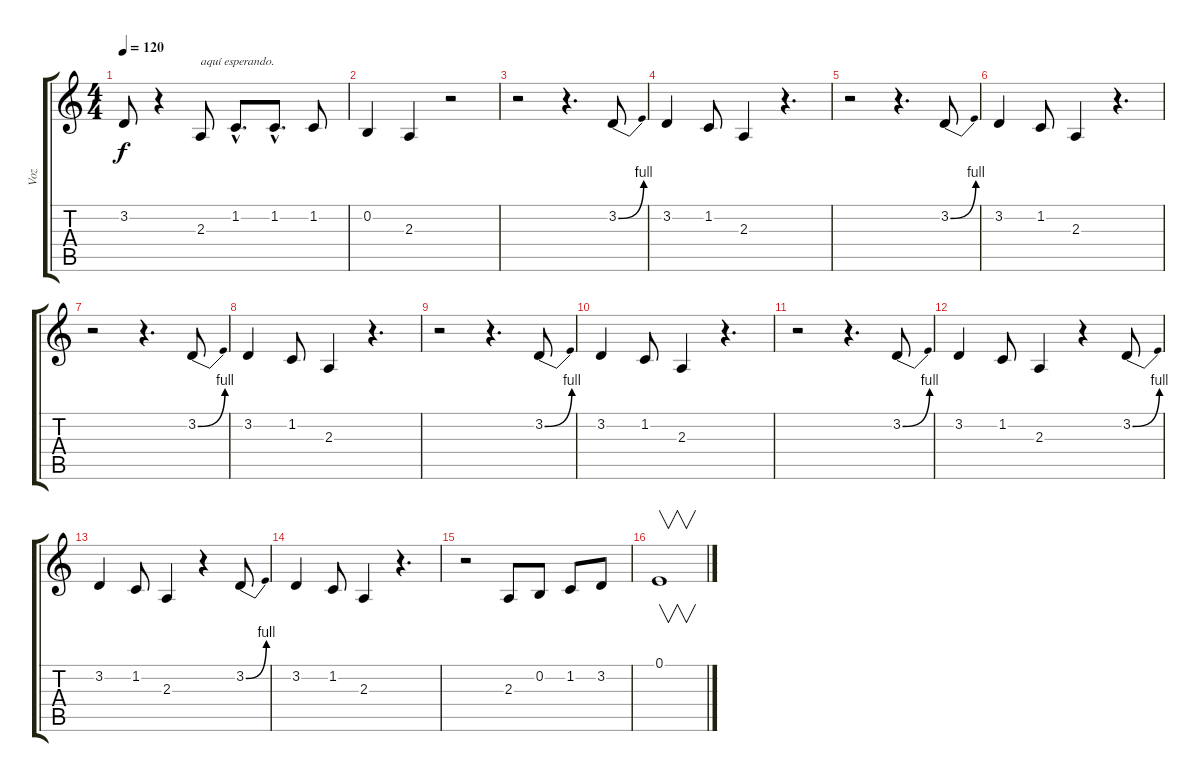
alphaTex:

\track ("Voz" "Voz") {instrument lead2sawtooth}
\staff {score tabs}
\tuning (E4 B3 G3 D3 A2 E2) {hide}
\ts (4 4)
\tempo 120
\clef g2
\ks c
3.2{t}.8{dy f} r.4 2.3.8{txt "aquí esperando."} 1.2{hac}.8{d} 1.2{hac}.8{d} 1.2.8 |
0.2.4 2.3.4 r.2 |
r.2 r.4{d} 3.2{be (bend 0 0 60 4)}.8 |
3.2.4 1.2.8 2.3.4 r.4{d} |
r.2 r.4{d} 3.2{be (bend 0 0 60 4)}.8 |
3.2.4 1.2.8 2.3.4 r.4{d} |
r.2 r.4{d} 3.2{be (bend 0 0 60 4)}.8 |
3.2.4 1.2.8 2.3.4 r.4{d} |
r.2 r.4{d} 3.2{be (bend 0 0 60 4)}.8 |
3.2.4 1.2.8 2.3.4 r.4{d} |
r.2 r.4{d} 3.2{be (bend 0 0 60 4)}.8 |
3.2.4 1.2.8 2.3.4 r.4 3.2{be (bend 0 0 60 4)}.8 |
3.2.4 1.2.8 2.3.4 r.4 3.2{be (bend 0 0 60 4)}.8 |
3.2.4 1.2.8 2.3.4 r.4{d} |
r.2 2.3.8 0.2.8 1.2.8 3.2.8 |
0.1.1{v}
